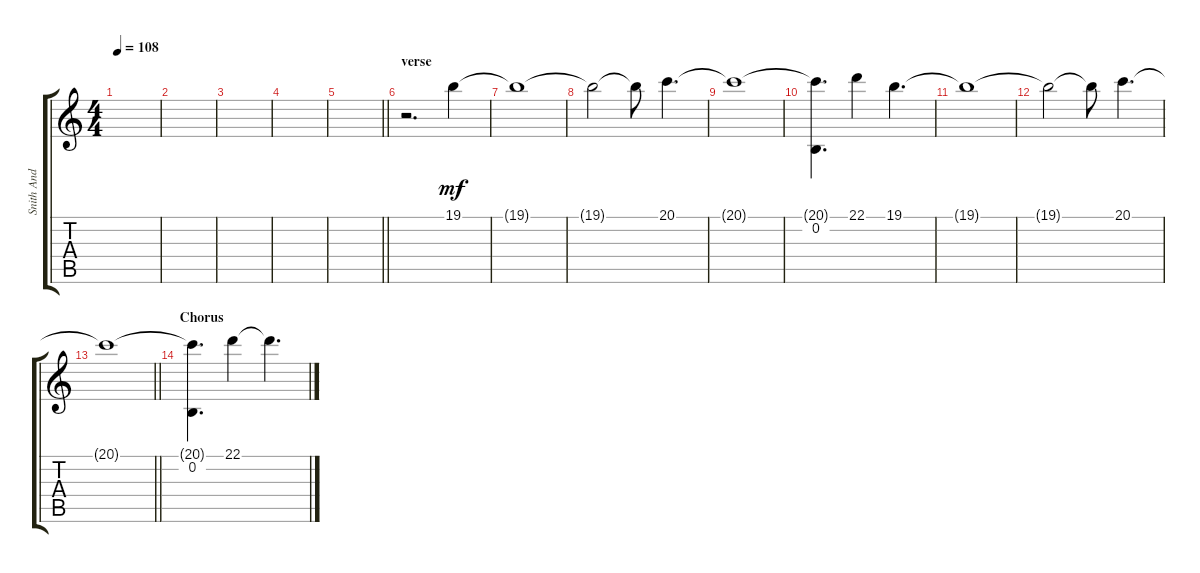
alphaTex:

\track ("Snith And Second Vocals" "Snith And ") {instrument stringensemble1}
\staff {score tabs}
\tuning (E4 B3 G3 D3 A2 E2) {hide}
\ts (4 4)
\tempo 108
\clef g2
\ks c
|
|
|
|
\barLineRight lightlight
|
\section ("" "verse")
r.2{d} 19.1.4{dy mf} |
19.1{t}.1 |
19.1{t}.2 19.1{t}.8 20.1.4{d} |
20.1{t}.1 |
(20.1{t} 0.2).4{d} 22.1.4 19.1.4{d} |
19.1{t}.1 |
19.1{t}.2 19.1{t}.8 20.1.4{d} |
\barLineRight lightlight
20.1{t}.1 |
\section ("" "Chorus")
(20.1{t} 0.2).4{d} 22.1.4 22.1{t}.4{d}
